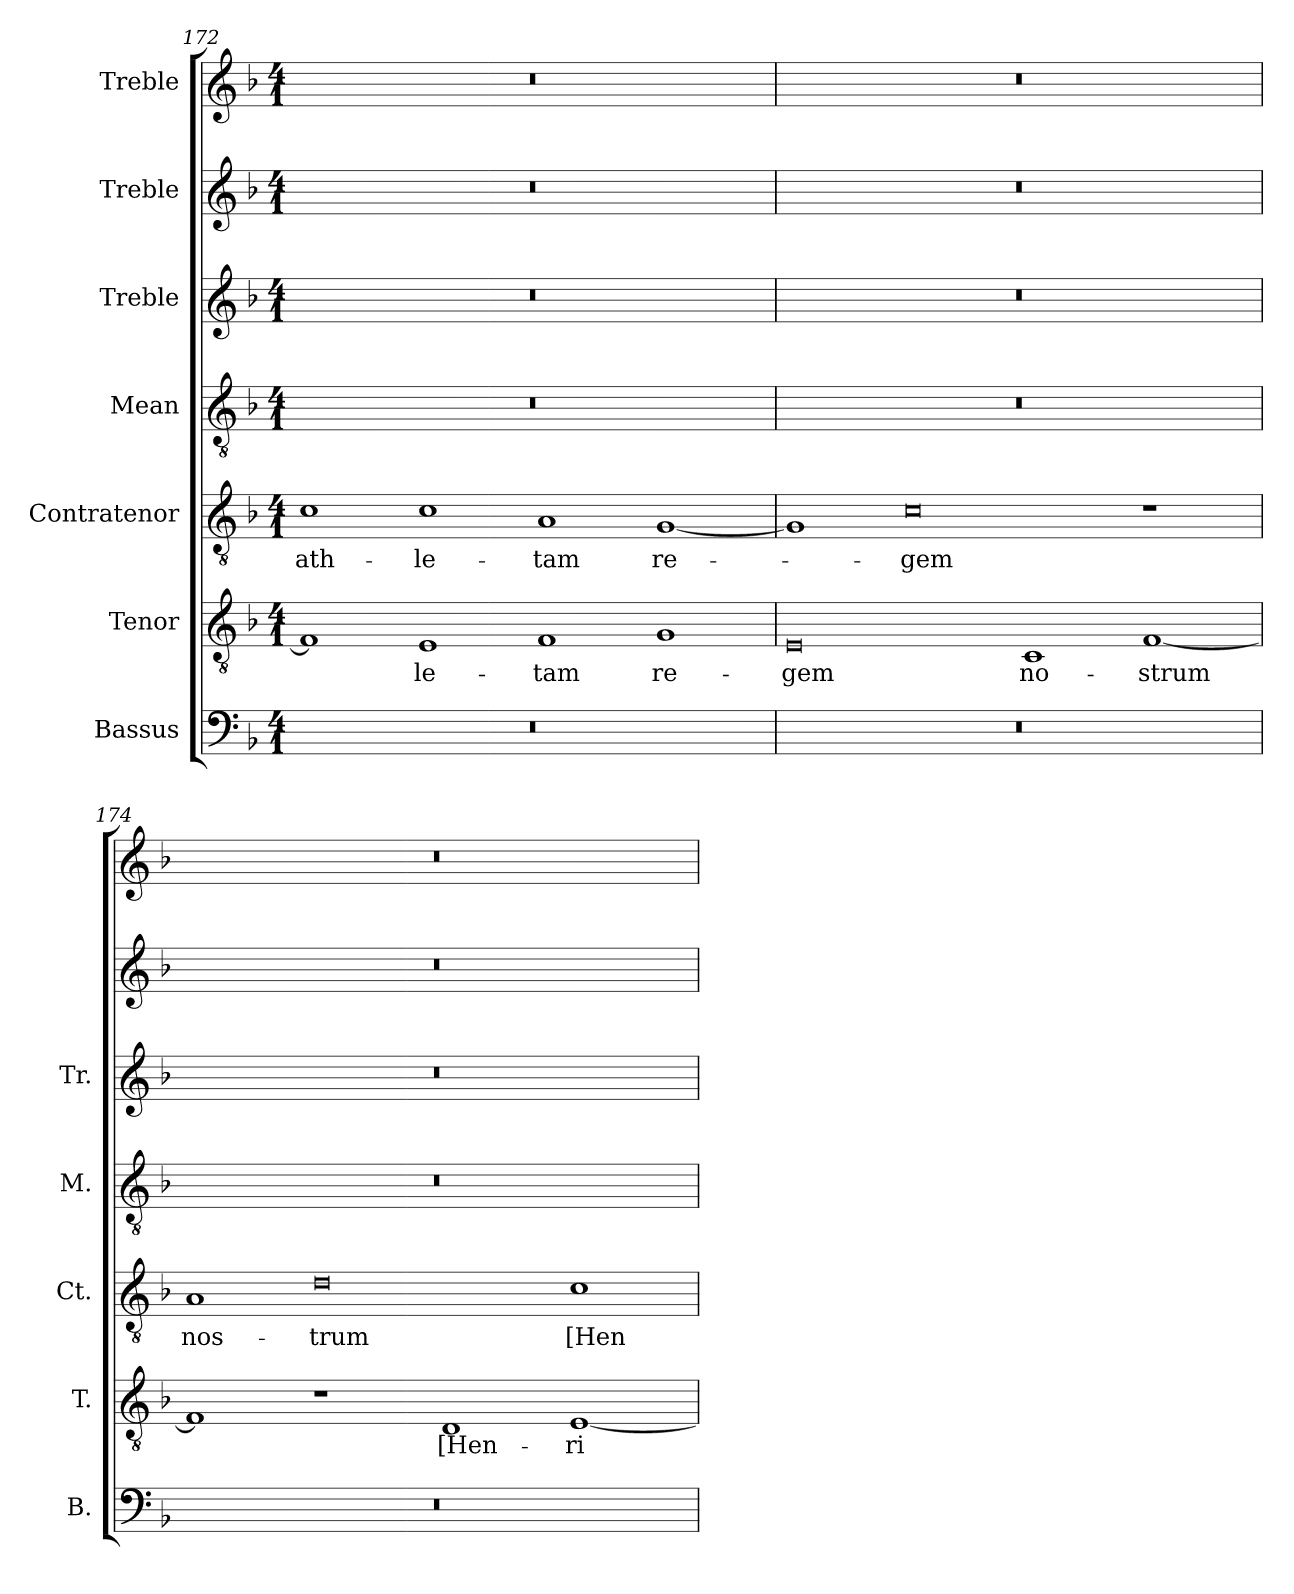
**kern	**kern	**text	**kern	**text	**kern	**kern	**kern	**kern
*part7	*part6	*part6	*part5	*part5	*part4	*part3	*part2	*part1
*staff7	*staff6	*staff6	*staff5	*staff5	*staff4	*staff3	*staff2	*staff1
*I"Bassus	*I"Tenor	*	*I"Contratenor	*	*I"Mean	*I"Treble	*I"Treble	*I"Treble
*I'B.	*I'T.	*	*I'Ct.	*	*I'M.	*I'Tr.	*	*
*clefF4	*clefGv2	*	*clefGv2	*	*clefGv2	*clefG2	*clefG2	*clefG2
*	*ITrd7c12	*	*ITrd7c12	*	*ITrd7c12	*	*	*
*k[b-]	*k[b-]	*	*k[b-]	*	*k[b-]	*k[b-]	*k[b-]	*k[b-]
*F:	*F:	*	*F:	*	*F:	*F:	*F:	*F:
*M4/1	*M4/1	*	*M4/1	*	*M4/1	*M4/1	*M4/1	*M4/1
=172	=172	=172	=172	=172	=172	=172	=172	=172
!LO:N:vis=1	!	!	!	!	!	!	!	!
!	!	!	!	!LO:LY:b:color=#000000	!LO:N:vis=1	!LO:N:vis=1	!LO:N:vis=1	!LO:N:vis=1
00r	1FFi]	.	1Ci	ath-	00r	00r	00r	00r
!	!	!LO:LY:b:color=#000000	!	!	!	!	!	!
!	!	!	!	!LO:LY:b:color=#000000	!	!	!	!
.	1EEi	-le-	1Ci	-le-	.	.	.	.
!	!	!LO:LY:b:color=#000000	!	!	!	!	!	!
!	!	!	!	!LO:LY:b:color=#000000	!	!	!	!
.	1FFi	-tam	1AAi	-tam	.	.	.	.
!	!	!LO:LY:b:color=#000000	!	!	!	!	!	!
!	!	!	!	!LO:LY:b:color=#000000	!	!	!	!
.	1GGi	re-	[<1GGi	re-	.	.	.	.
=173	=173	=173	=173	=173	=173	=173	=173	=173
!LO:N:vis=1	!	!	!	!	!	!	!	!
!	!	!LO:LY:b:color=#000000	!	!	!LO:N:vis=1	!LO:N:vis=1	!LO:N:vis=1	!LO:N:vis=1
00r	0EEi	-gem	1GGi]	.	00r	00r	00r	00r
!	!	!	!	!LO:LY:b:color=#000000	!	!	!	!
.	.	.	0Ci	-gem	.	.	.	.
!	!	!LO:LY:b:color=#000000	!	!	!	!	!	!
.	1CCi	no-	.	.	.	.	.	.
!	!	!LO:LY:b:color=#000000	!	!	!	!	!	!
.	[<1FFi	-strum	1r	.	.	.	.	.
!!LO:LB:g=z
=174	=174	=174	=174	=174	=174	=174	=174	=174
!LO:N:vis=1	!	!	!	!	!	!	!	!
!	!	!	!	!LO:LY:b:color=#000000	!LO:N:vis=1	!LO:N:vis=1	!LO:N:vis=1	!LO:N:vis=1
00r	1FFi]	.	1AAi	nos-	00r	00r	00r	00r
!	!	!	!	!LO:LY:b:color=#000000	!	!	!	!
.	1r	.	0Di	-trum	.	.	.	.
!	!	!LO:LY:b:color=#000000	!	!	!	!	!	!
.	1DDi	[Hen-	.	.	.	.	.	.
!	!	!LO:LY:b:color=#000000	!	!	!	!	!	!
!	!	!	!	!LO:LY:b:color=#000000	!	!	!	!
.	[<1EEi	-ri-	1Ci	[Hen-	.	.	.	.
=	=	=	=	=	=	=	=	=
*-	*-	*-	*-	*-	*-	*-	*-	*-
